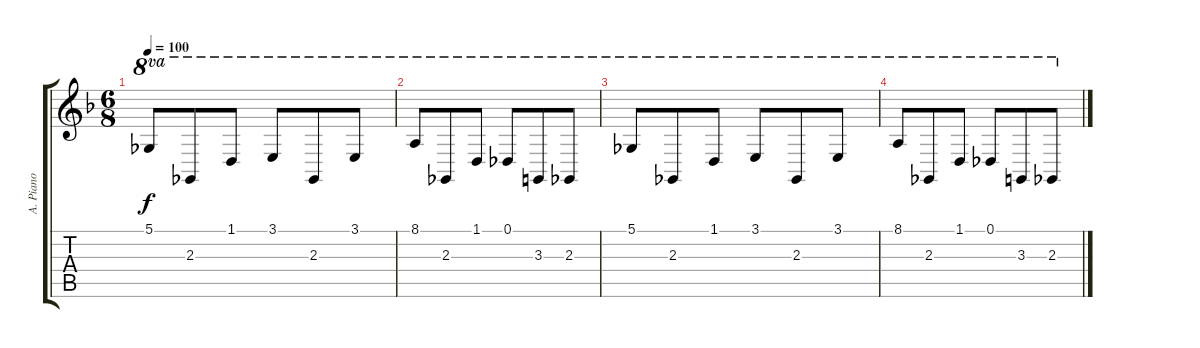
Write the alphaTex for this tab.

\track ("A. Piano" "A. Piano") {instrument acousticgrandpiano}
\staff {score tabs}
\tuning (Db4 Ab3 E3 B2 Gb2 B1) {hide}
\ts (6 8)
\tempo 100
\clef g2
\ks f
5.1.8{ot 8va dy f} 2.3.8{ot 8va} 1.1.8{ot 8va} 3.1.8{ot 8va} 2.3.8{ot 8va} 3.1.8{ot 8va} |
8.1.8{ot 8va} 2.3.8{ot 8va} 1.1.8{ot 8va} 0.1.8{ot 8va} 3.3.8{ot 8va} 2.3.8{ot 8va} |
5.1.8{ot 8va} 2.3.8{ot 8va} 1.1.8{ot 8va} 3.1.8{ot 8va} 2.3.8{ot 8va} 3.1.8{ot 8va} |
8.1.8{ot 8va} 2.3.8{ot 8va} 1.1.8{ot 8va} 0.1.8{ot 8va} 3.3.8{ot 8va} 2.3.8{ot 8va}
